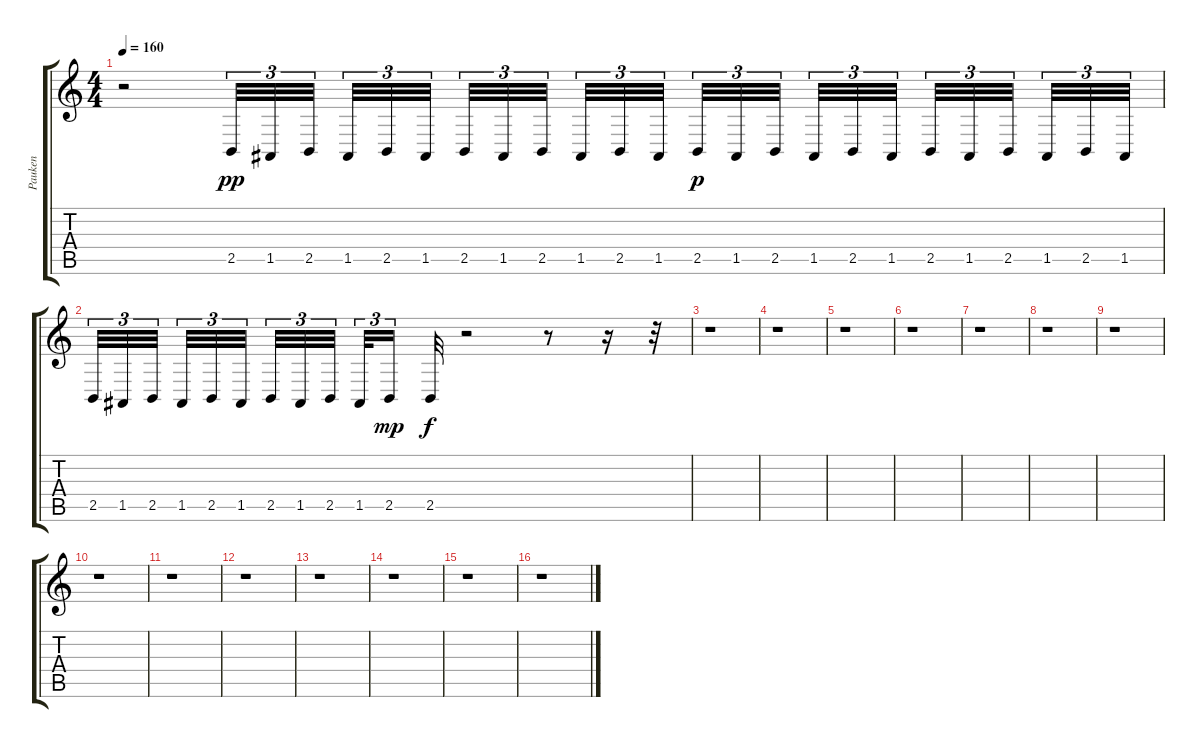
\track ("Pauken" "Pauken") {instrument timpani}
\staff {score tabs}
\tuning (E4 B3 G3 D3 A2 E2) {hide}
\ts (4 4)
\tempo 160
\clef g2
\ks c
r.2{dy f} 2.5.32{tu (3 2) dy pp} 1.5.32{tu (3 2)} 2.5.32{tu (3 2)} 1.5.32{tu (3 2) volume 8} 2.5.32{tu (3 2)} 1.5.32{tu (3 2) volume 11} 2.5.32{tu (3 2) volume 13} 1.5.32{tu (3 2) volume 16} 2.5.32{tu (3 2) volume 16} 1.5.32{tu (3 2)} 2.5.32{tu (3 2)} 1.5.32{tu (3 2)} 2.5.32{tu (3 2) dy p} 1.5.32{tu (3 2)} 2.5.32{tu (3 2)} 1.5.32{tu (3 2)} 2.5.32{tu (3 2)} 1.5.32{tu (3 2)} 2.5.32{tu (3 2)} 1.5.32{tu (3 2)} 2.5.32{tu (3 2)} 1.5.32{tu (3 2)} 2.5.32{tu (3 2)} 1.5.32{tu (3 2)} |
2.5.32{tu (3 2)} 1.5.32{tu (3 2)} 2.5.32{tu (3 2)} 1.5.32{tu (3 2)} 2.5.32{tu (3 2)} 1.5.32{tu (3 2)} 2.5.32{tu (3 2)} 1.5.32{tu (3 2)} 2.5.32{tu (3 2)} 1.5.32{tu (3 2)} 2.5.16{tu (3 2) dy mp} 2.5.32{dy f} r.2 r.8 r.16 r.32 |
r.1 |
r.1 |
r.1 |
r.1 |
r.1 |
r.1 |
r.1 |
r.1 |
r.1 |
r.1 |
r.1 |
r.1 |
r.1 |
r.1
